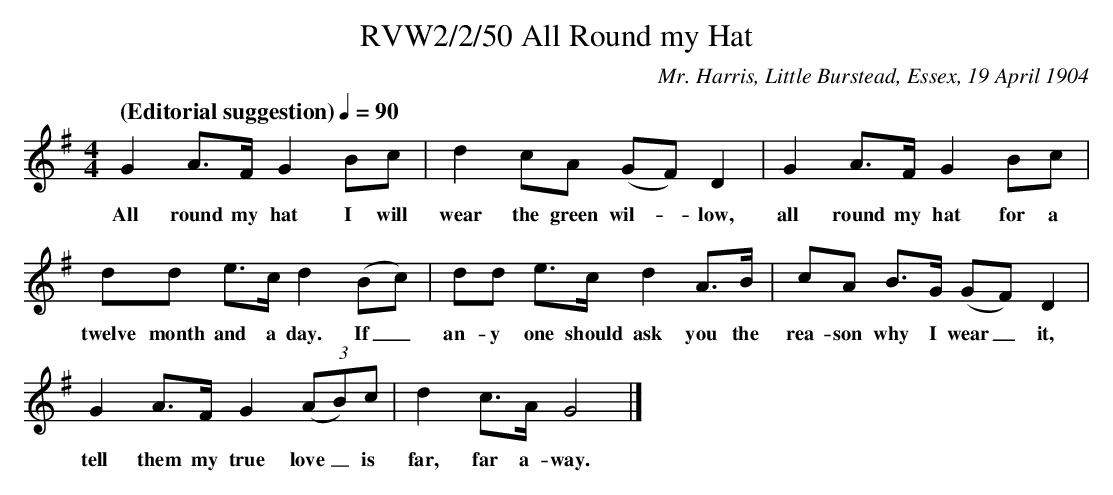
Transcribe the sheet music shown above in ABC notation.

X:1
T:RVW2/2/50 All Round my Hat
C: Mr. Harris, Little Burstead, Essex, 19 April 1904
L:1/8
Q: "(Editorial suggestion)" 1/4=90
M:4/4
K:G
G2 A3/2F/2 G2 Bc | d2cA (GF) D2 | G2 A3/2F/2 G2 Bc |
w: All round my hat I will wear the green wil-*low, all round my hat for a
dd e3/2c/2 d2 (Bc) | dd e3/2c/2 d2 A3/2B/2 | cA B3/2G/2 (GF) D2 |
w: twelve month and a day. If_ an-y one should ask you the rea-son why I wear_ it,
G2A3/2F/2 G2 (3(AB)c | d2 c3/2A/2 G4|]
w: tell them my true love_ is far, far a-way.
